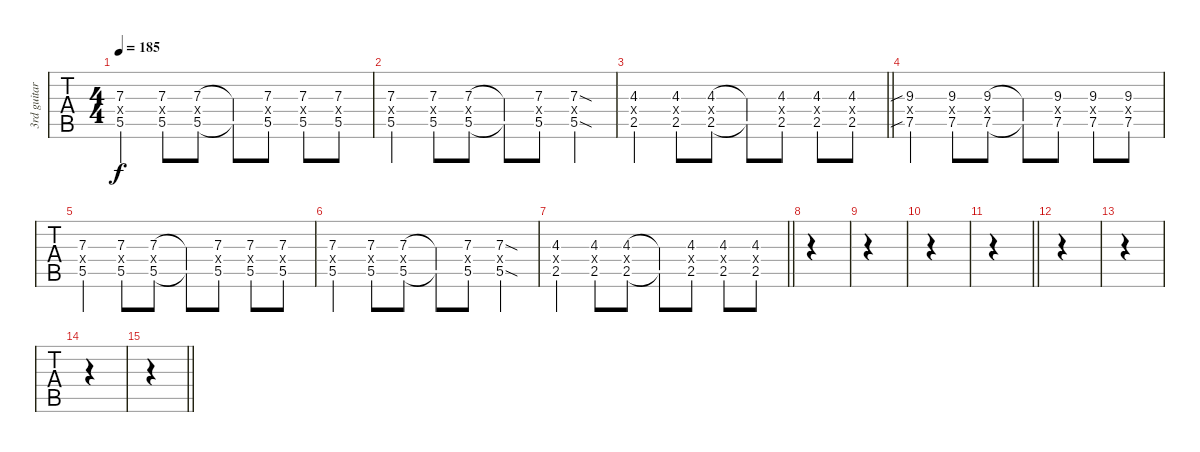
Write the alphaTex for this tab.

\track ("3rd guitar, effects..." "3rd guitar") {instrument overdrivenguitar}
\staff {tabs}
\tuning (E4 B3 G3 D3 A2 E2) {hide}
\ts (4 4)
\tempo 185
\clef g2
\ks c
(7.3 0.4{x} 5.5).4{dy f} (7.3 0.4{x} 5.5).8 (7.3 0.4{x} 5.5).8 (7.3{t} 5.5{t}).8 (7.3 0.4{x} 5.5).8 (7.3 0.4{x} 5.5).8 (7.3 0.4{x} 5.5).8 |
(7.3 0.4{x} 5.5).4 (7.3 0.4{x} 5.5).8 (7.3 0.4{x} 5.5).8 (7.3{t} 5.5{t}).8 (7.3 0.4{x} 5.5).8 (7.3{sod} 0.4{x} 5.5{sod}).4 |
\barLineRight lightlight
(4.3 0.4{x} 2.5).4 (4.3 0.4{x} 2.5).8 (4.3 0.4{x} 2.5).8 (4.3{t} 2.5{t}).8 (4.3 0.4{x} 2.5).8 (4.3 0.4{x} 2.5).8 (4.3 0.4{x} 2.5).8 |
(9.3{sib} 0.4{x} 7.5{sib}).4 (9.3 0.4{x} 7.5).8 (9.3 0.4{x} 7.5).8 (9.3{t} 7.5{t}).8 (9.3 0.4{x} 7.5).8 (9.3 0.4{x} 7.5).8 (9.3 0.4{x} 7.5).8 |
(7.3 0.4{x} 5.5).4 (7.3 0.4{x} 5.5).8 (7.3 0.4{x} 5.5).8 (7.3{t} 5.5{t}).8 (7.3 0.4{x} 5.5).8 (7.3 0.4{x} 5.5).8 (7.3 0.4{x} 5.5).8 |
(7.3 0.4{x} 5.5).4 (7.3 0.4{x} 5.5).8 (7.3 0.4{x} 5.5).8 (7.3{t} 5.5{t}).8 (7.3 0.4{x} 5.5).8 (7.3{sod} 0.4{x} 5.5{sod}).4 |
\barLineRight lightlight
(4.3 0.4{x} 2.5).4 (4.3 0.4{x} 2.5).8 (4.3 0.4{x} 2.5).8 (4.3{t} 2.5{t}).8 (4.3 0.4{x} 2.5).8 (4.3 0.4{x} 2.5).8 (4.3 0.4{x} 2.5).8 |
|
|
|
\barLineRight lightlight
|
|
|
|
\barLineRight lightlight
